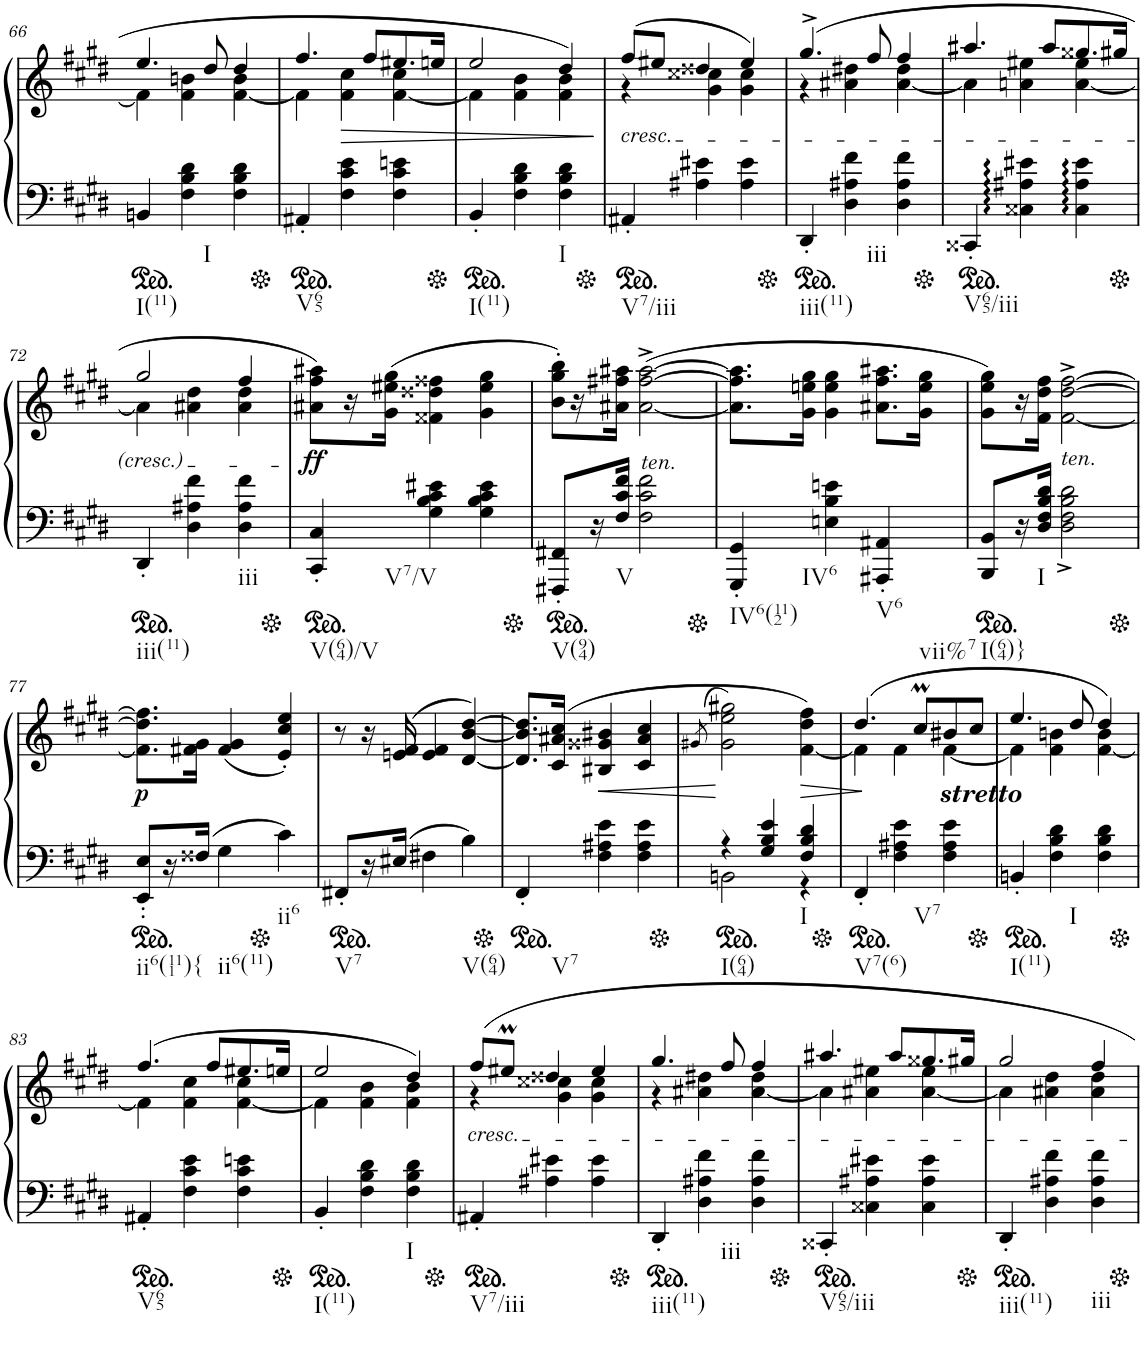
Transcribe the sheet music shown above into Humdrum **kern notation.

**kern	**kern	**dynam
*part2	*part1	*part1
*staff2	*staff1	*staff1
*I"piano	*I"piano	*
*I'Pno	*I'Pno	*
!!LO:PB:g=z
*clefF4	*clefG2	*
*k[f#c#g#d#]	*k[f#c#g#d#]	*
*c#:	*c#:	*
*M3/4	*M3/4	*
*ped	*	*
=66	=66	=66
*	*^	*
!LO:TX:b:t=I(11)	!	!	!
4BBn/	4.ee/	4f#\]	.
!LO:TX:b:t=I	!	!	!
4F#\ 4B\ 4d#\	.	4f#\ 4bn\	.
.	8dd#/	.	.
4F#\ 4B\ 4d#\	4dd#/	[4f#\ 4b\	.
=67	=67	=67	=67
*Xped	*	*	*
*ped	*	*	*
!LO:TX:b:t=V65	!	!	!
4AA#X'/	4.ff#/	4f#\]	.
!	!	!	!LO:HP:b
4F#\ 4c#\ 4e\	.	4f#\ 4cc#\	>
.	8ff#/L	.	.
4F#\ 4c#\ 4en\	8.ee#X/	[4f#\ 4cc#\	.
.	16een/Jk	.	.
=68	=68	=68	=68
*Xped	*	*	*
*ped	*	*	*
!LO:TX:b:t=I(11)	!	!	!
4BB'/	2ee/	4f#\]	.
4F#\ 4B\ 4d#\	.	4f#\ 4b\	.
!LO:TX:b:t=I	!	!	!
4F#\ 4B\ 4d#\	4dd#/	4f#\ 4b\	.
*	*v	*v	*
.	.	]
=69	=69	=69
*Xped	*	*
*ped	*	*
*	*^	*
!	!LO:TX:b:i:t=cresc.	!	!
!LO:TX:b:t=V7/iii	!	!	!
4AA#X'/	(8ff#/L	4r	.
.	8ee#X/J	.	.
4A#X\ 4e#X\	4dd##X/	4g#\ 4cc##X\	.
4A#\ 4e#\	4ee#/)	4g#\ 4cc##\	.
=70	=70	=70	=70
*Xped	*	*	*
*ped	*	*	*
!LO:TX:b:t=iii(11)	!	!	!
4DD#'/	(4.gg#^/	4r	.
!LO:TX:b:t=iii	!	!	!
4D#\ 4A#X\ 4f#\	.	4a#X\ 4dd#X\	.
.	8ff#/	.	.
4D#\ 4A#\ 4f#\	4ff#/	[4a#\ 4dd#\	.
=71	=71	=71	=71
*Xped	*	*	*
*ped	*	*	*
!LO:TX:b:t=V65/iii	!	!	!
4CC##X'/	4.aa#X/	4a#\]	.
4C##X\ 4A#X\ 4e#X\	.	4an\ 4ee#X\	.
.	8aa#/L	.	.
4C##\ 4A#\ 4e#\	8.gg##X/	[4a\ 4ee#\	.
.	16gg#X/Jk	.	.
!!LO:LB:g=z	!!
=72	=72	=72	=72
*Xped	*	*	*
*ped	*	*	*
!LO:TX:b:t=iii(11)	!	!	!
4DD#'/	2gg#/	4a\]	.
4D#\ 4A#X\ 4f#\	.	4a#X\ 4dd#\	.
!LO:TX:b:t=iii	!	!	!
4D#\ 4A#\ 4f#\	4ff#/	4a#\ 4dd#\	.
*	*v	*v	*
=73	=73	=73
*Xped	*	*
*ped	*	*
*	*^	*
!LO:TX:b:t=V(64)/V	!	!	!
!LO:TX:b:t=V7/V	!	!	!
!	!	!	!LO:DY:b
*	*v	*v	*
4CC#/' 4C#/'	8a#X\ 8ff#\ 8aa#X\L)	ff
.	16r	.
.	(16g#\ 16ee#X\ 16gg#\JJ	.
4G#\ 4B\ 4c#\ 4e#X\	4f##X\ 4dd##X\ 4ff##X\	.
4G#\ 4B\ 4c#\ 4e#\	4g#\ 4ee#\ 4gg#\	.
=74	=74	=74
*Xped	*	*
*ped	*	*
!LO:TX:b:t=V(94)	!	!
8FFF#X/' 8FF#X/'L	8b\' 8gg#\' 8bb\'L)	.
16r	16r	.
!LO:TX:b:t=V	!	!
16F#/ 16c#/ 16f#/JJ	16a#X\ 16ff#X\ 16aa#X\JJ	.
!	!LO:TX:b:i:t=ten.	!
2F#\ 2c#\ 2f#\	([2a#\^ [2ff#\^ [2aa#\^	.
=75	=75	=75
*Xped	*	*
!LO:TX:b:t=IV6(112)	!	!
!LO:TX:b:t=IV6	!	!
4GGG#/' 4GG#/'	8.a#\] 8.ff#\] 8.aa#\]L	.
.	16g#\ 16een\ 16gg#\Jk	.
4En\ 4B\ 4en\	4g#\ 4ee\ 4gg#\	.
!LO:TX:b:t=V6	!	!
!LO:TX:b:t=vii%7	!	!
4AAA#X/' 4AA#X/'	8.a#X\ 8.ff#\ 8.aa#X\L	.
.	16g#\ 16ee\ 16gg#\Jk	.
=76	=76	=76
*ped	*	*
!LO:TX:b:t=I(64)}	!	!
8BBB/ 8BB/L	8g#\ 8ee\ 8gg#\L)	.
16r	16r	.
!LO:TX:b:t=I	!	!
16D#/ 16F#/ 16B/ 16d#/JJ	16f#\ 16dd#\ 16ff#\JJ	.
!	!LO:TX:b:i:t=ten.	!
2D#\^< 2F#\^< 2B\^< 2d#\^<	[2f#\^ [2dd#\^ [2ff#\^	.
!!LO:LB:g=z
=77	=77	=77
*Xped	*	*
*ped	*	*
!LO:TX:b:t=ii6(111){	!	!
!	!	!LO:DY:b
8EE/' 8E/'L	8.f#\] 8.dd#\] 8.ff#\]L	p
16r	.	.
(16F##X/JJ	16f#X\ 16g#\Jk	.
!LO:TX:b:t=ii6(11)	!	!
4G#\	(4f#/ 4g#/	.
*Xped	*	*
!LO:TX:b:t=ii6	!	!
4c#\)	4e/' 4cc#/' 4ee/')	.
=78	=78	=78
*ped	*	*
!LO:TX:b:t=V7	!	!
8FF#X'/L	8r	.
16r	16r	.
(16E#X/JJ	(>16en/ 16f#/	.
4F#X\	4e/ 4f#/	.
!LO:TX:b:t=V(64)	!	!
4B\)	[4d#/ [4b/ [4dd#/)	.
=79	=79	=79
*Xped	*	*
*ped	*	*
!LO:TX:b:t=V7	!	!
4FF#'/	8.d#/] 8.b/] 8.dd#/]L	.
.	(16c#/ 16a#X/ 16cc#/Jk	.
!	!	!LO:HP:b
4F#\ 4A#X\ 4e\	4B#X/ 4g##X/ 4b#X/	<
4F#\ 4A#\ 4e\	4c#/ 4a#/ 4cc#/	.
=80	=80	=80
.	(>8qg#X/	.
*Xped	*	*
*ped	*	*
*^	*	*
!LO:TX:b:t=I(64)	!	!	!
4r	2BBn\	2g#\ 2ee\ 2gg#X\)	.
4G#/ 4B/ 4e/	.	.	.
!LO:TX:b:t=I	!	!	!
!	!	!	!LO:HP:n=1:b
4F#/ 4B/ 4d#/	4r	[4f#\ 4dd#\ 4ff#\)	[ >
*v	*v	*	*
=81	=81	=81
*Xped	*	*
*ped	*	*
*^	*^	*
!LO:TX:b:t=V7(6)	!	!	!	!
*v	*v	*	*	*
4FF#'/	(4.dd#/	4f#\]	.
!LO:TX:b:t=V7	!	!	!
4F#\ 4A#X\ 4e\	.	4f#\	]
.	8cc#M/L	.	.
!	!LO:TX:b:Bi:t=stretto	!	!
4F#\ 4A#\ 4e\	8b#X/	[4f#\	.
.	8cc#/J	.	.
=82	=82	=82	=82
*Xped	*	*	*
*ped	*	*	*
!LO:TX:b:t=I(11)	!	!	!
4BBn'/	4.ee/	4f#\]	.
!LO:TX:b:t=I	!	!	!
4F#\ 4B\ 4d#\	.	4f#\ 4bn\	.
.	8dd#/	.	.
4F#\ 4B\ 4d#\	4dd#/)	[4f#\ 4b\	.
!!LO:LB:g=z	!!
=83	=83	=83	=83
*Xped	*	*	*
*ped	*	*	*
!LO:TX:b:t=V65	!	!	!
4AA#X'/	(4.ff#/	4f#\]	.
4F#\ 4c#\ 4e\	.	4f#\ 4cc#\	.
.	8ff#/L	.	.
4F#\ 4c#\ 4en\	8.ee#X/	[4f#\ 4cc#\	.
.	16een/Jk	.	.
=84	=84	=84	=84
*Xped	*	*	*
*ped	*	*	*
!LO:TX:b:t=I(11)	!	!	!
4BB'/	2ee/	4f#\]	.
4F#\ 4B\ 4d#\	.	4f#\ 4b\	.
!LO:TX:b:t=I	!	!	!
4F#\ 4B\ 4d#\	4dd#/)	4f#\ 4b\	.
=85	=85	=85	=85
*Xped	*	*	*
*ped	*	*	*
!	!LO:TX:b:i:t=cresc.	!	!
!LO:TX:b:t=V7/iii	!	!	!
4AA#X'/	8ff#/L	4r	.
.	8ee#Xm/J	.	.
4A#X\ 4e#X\	4dd##X/	4g#\ 4cc##X\	.
4A#\ 4e#\	4ee#/	4g#\ 4cc##\	.
=86	=86	=86	=86
*Xped	*	*	*
*ped	*	*	*
!LO:TX:b:t=iii(11)	!	!	!
4DD#'/	4.gg#/	4r	.
!LO:TX:b:t=iii	!	!	!
4D#\ 4A#X\ 4f#\	.	4a#X\ 4dd#X\	.
.	8ff#/	.	.
4D#\ 4A#\ 4f#\	4ff#/	[4a#\ 4dd#\	.
=87	=87	=87	=87
*Xped	*	*	*
*ped	*	*	*
!LO:TX:b:t=V65/iii	!	!	!
4CC##X'/	4.aa#X/	4a#\]	.
4C##X\ 4A#X\ 4e#X\	.	4a#X\ 4ee#X\	.
.	8aa#/L	.	.
4C##\ 4A#\ 4e#\	8.gg##X/	[4a#\ 4ee#\	.
.	16gg#X/Jk	.	.
=88	=88	=88	=88
*Xped	*	*	*
*ped	*	*	*
!LO:TX:b:t=iii(11)	!	!	!
4DD#'/	2gg#/	4a#\]	.
4D#\ 4A#X\ 4f#\	.	4a#X\ 4dd#\	.
!LO:TX:b:t=iii	!	!	!
4D#\ 4A#\ 4f#\	4ff#/	4a#\ 4dd#\	.
*Xped	*	*	*
*	*v	*v	*
=	=	=
*-	*-	*-
